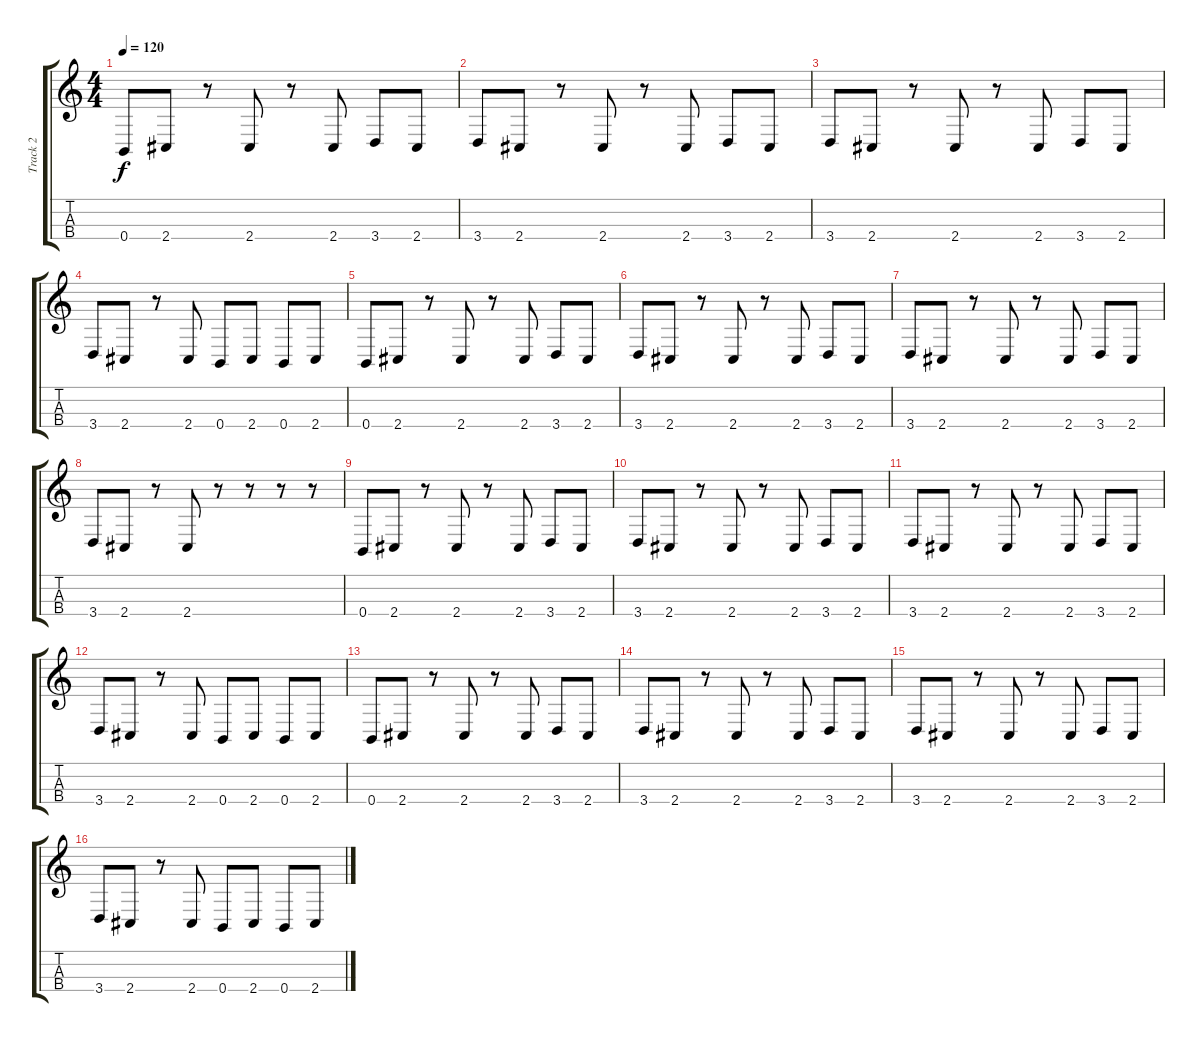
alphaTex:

\track ("Track 2" "Track 2") {instrument electricbassfinger}
\staff {score tabs}
\tuning (E3 B2 Gb2 B1) {hide}
\ts (4 4)
\tempo 120
\clef g2
\ks c
0.4.8{dy f} 2.4.8 r.8 2.4.8 r.8 2.4.8 3.4.8 2.4.8 |
3.4.8 2.4.8 r.8 2.4.8 r.8 2.4.8 3.4.8 2.4.8 |
3.4.8 2.4.8 r.8 2.4.8 r.8 2.4.8 3.4.8 2.4.8 |
3.4.8 2.4.8 r.8 2.4.8 0.4.8 2.4.8 0.4.8 2.4.8 |
0.4.8 2.4.8 r.8 2.4.8 r.8 2.4.8 3.4.8 2.4.8 |
3.4.8 2.4.8 r.8 2.4.8 r.8 2.4.8 3.4.8 2.4.8 |
3.4.8 2.4.8 r.8 2.4.8 r.8 2.4.8 3.4.8 2.4.8 |
3.4.8 2.4.8 r.8 2.4.8 r.8 r.8 r.8 r.8 |
0.4.8 2.4.8 r.8 2.4.8 r.8 2.4.8 3.4.8 2.4.8 |
3.4.8 2.4.8 r.8 2.4.8 r.8 2.4.8 3.4.8 2.4.8 |
3.4.8 2.4.8 r.8 2.4.8 r.8 2.4.8 3.4.8 2.4.8 |
3.4.8 2.4.8 r.8 2.4.8 0.4.8 2.4.8 0.4.8 2.4.8 |
0.4.8 2.4.8 r.8 2.4.8 r.8 2.4.8 3.4.8 2.4.8 |
3.4.8 2.4.8 r.8 2.4.8 r.8 2.4.8 3.4.8 2.4.8 |
3.4.8 2.4.8 r.8 2.4.8 r.8 2.4.8 3.4.8 2.4.8 |
3.4.8 2.4.8 r.8 2.4.8 0.4.8 2.4.8 0.4.8 2.4.8
